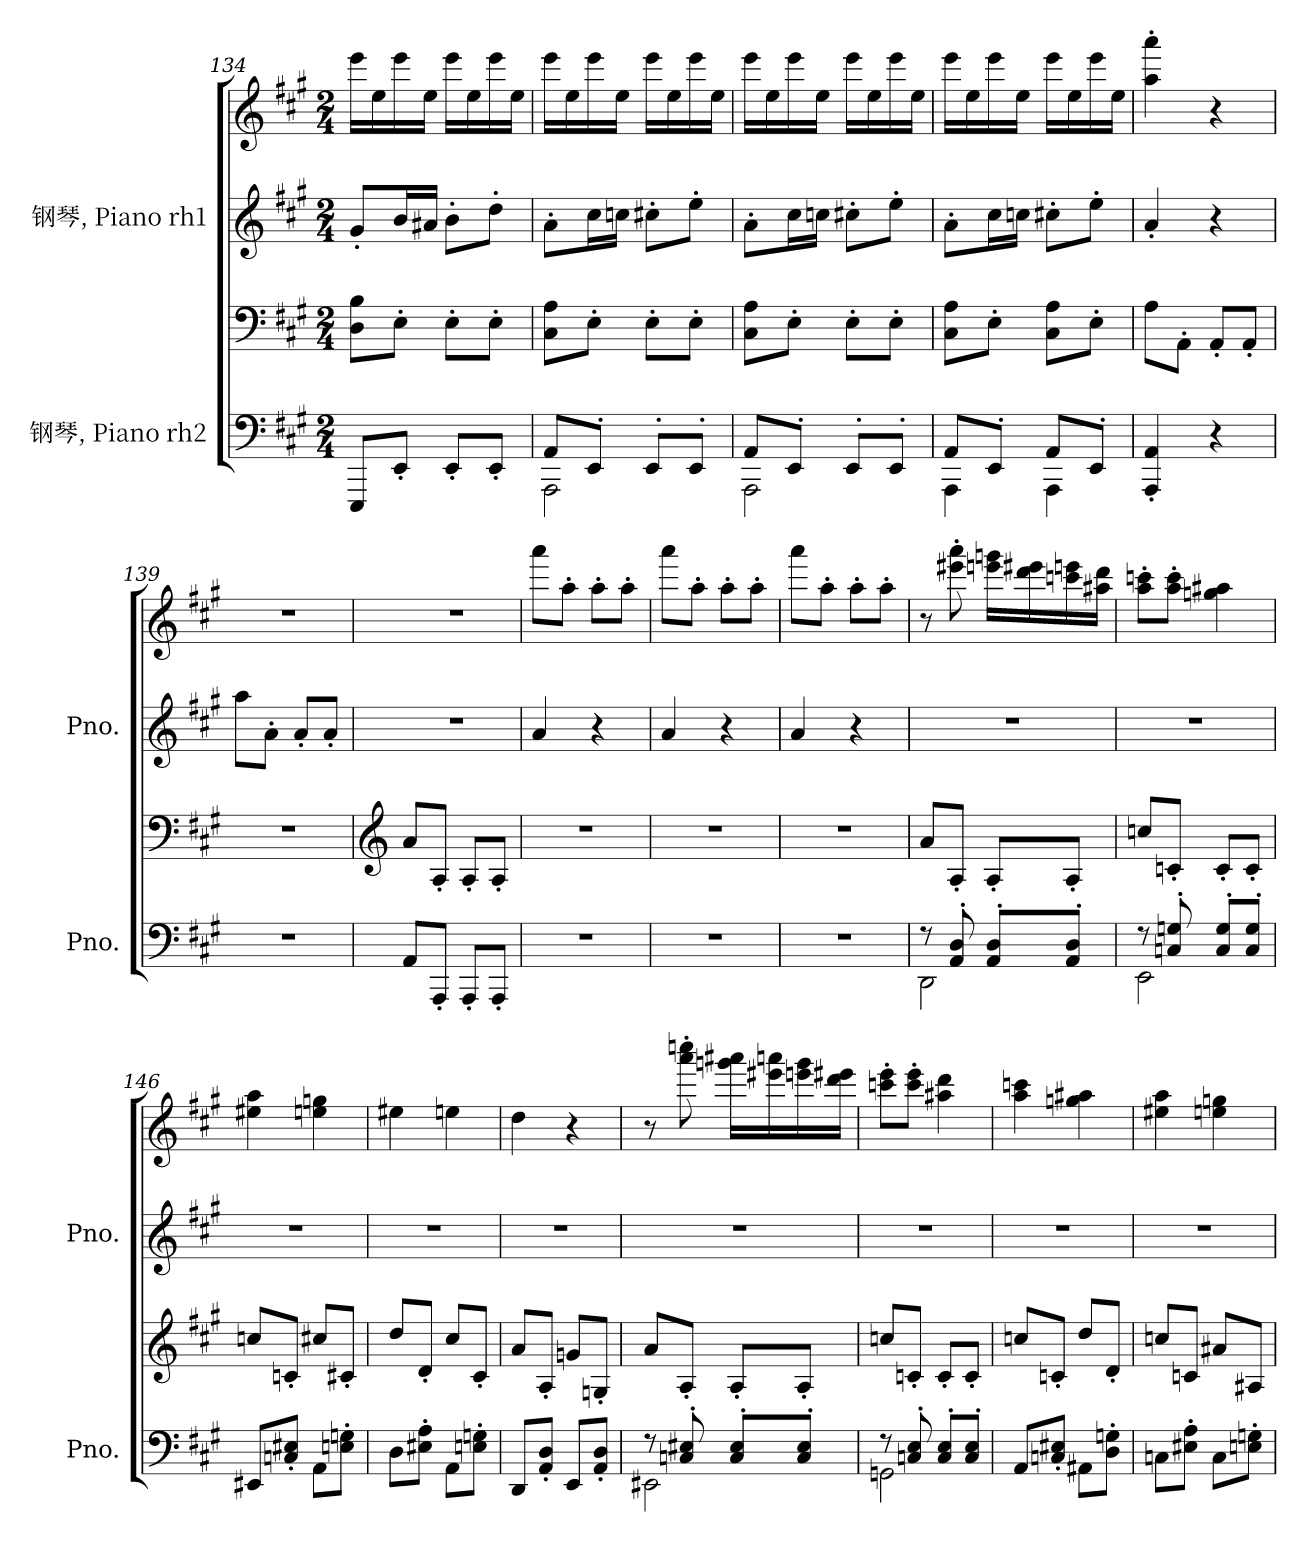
**kern	**kern	**kern	**kern
*part2	*part2	*part1	*part1
*staff4	*staff3	*staff2	*staff1
*I"钢琴, Piano rh2	*	*I"钢琴, Piano rh1	*
*I'Pno.	*	*I'Pno.	*
*clefF4	*clefF4	*clefG2	*clefG2
*k[f#c#g#]	*k[f#c#g#]	*k[f#c#g#]	*k[f#c#g#]
*M2/4	*M2/4	*M2/4	*M2/4
=134	=134	=134	=134
8EEE/L	8D\ 8B\L	8g#'/L	16eee\LL
.	.	.	16ee\
8EE'/J	8E'\J	16b/L	16eee\
.	.	16a#X/JJ	16ee\JJ
8EE'/L	8E'\L	8b'\L	16eee\LL
.	.	.	16ee\
8EE'/J	8E'\J	8dd'\J	16eee\
.	.	.	16ee\JJ
=135	=135	=135	=135
*^	*	*	*
8AA/L	2AAA\	8C#\ 8A\L	8a'\L	16eee\LL
.	.	.	.	16ee\
8EE'/J	.	8E'\J	16cc#\L	16eee\
.	.	.	16ccn\JJ	16ee\JJ
8EE'/L	.	8E'\L	8cc#X'\L	16eee\LL
.	.	.	.	16ee\
8EE'/J	.	8E'\J	8ee'\J	16eee\
.	.	.	.	16ee\JJ
=136	=136	=136	=136	=136
8AA/L	2AAA\	8C#\ 8A\L	8a'\L	16eee\LL
.	.	.	.	16ee\
8EE'/J	.	8E'\J	16cc#\L	16eee\
.	.	.	16ccn\JJ	16ee\JJ
8EE'/L	.	8E'\L	8cc#X'\L	16eee\LL
.	.	.	.	16ee\
8EE'/J	.	8E'\J	8ee'\J	16eee\
.	.	.	.	16ee\JJ
!!LO:PB:g=z
=137	=137	=137	=137	=137
8AA/L	4AAA\	8C#\ 8A\L	8a'\L	16eee\LL
.	.	.	.	16ee\
8EE'/J	.	8E'\J	16cc#\L	16eee\
.	.	.	16ccn\JJ	16ee\JJ
8AA/L	4AAA\	8C#\ 8A\L	8cc#X'\L	16eee\LL
.	.	.	.	16ee\
8EE'/J	.	8E'\J	8ee'\J	16eee\
.	.	.	.	16ee\JJ
*v	*v	*	*	*
=138	=138	=138	=138
4AAA/' 4AA/'	8A\L	4a'/	4aa\' 4aaa\'
.	8AA'\J	.	.
4r	8AA'/L	4r	4r
.	8AA'/J	.	.
=139	=139	=139	=139
2r	2r	8aa\L	2r
.	.	8a'\J	.
.	.	8a'/L	.
.	.	8a'/J	.
=140	=140	=140	=140
*	*clefG2	*	*
8AA/L	8a/L	2r	2r
8AAA'/J	8A'/J	.	.
8AAA'/L	8A'/L	.	.
8AAA'/J	8A'/J	.	.
=141	=141	=141	=141
2r	2r	4a/	8aaa\L
.	.	.	8aa'\J
.	.	4r	8aa'\L
.	.	.	8aa'\J
=142	=142	=142	=142
2r	2r	4a/	8aaa\L
.	.	.	8aa'\J
.	.	4r	8aa'\L
.	.	.	8aa'\J
!!LO:LB:g=z
=143	=143	=143	=143
2r	2r	4a/	8aaa\L
.	.	.	8aa'\J
.	.	4r	8aa'\L
.	.	.	8aa'\J
=144	=144	=144	=144
*^	*	*	*
8r	2DD\	8a/L	2r	8r
8AA/' 8D/'	.	8A'/J	.	8eee#X\' 8aaa\'
8AA/' 8D/'L	.	8A'/L	.	16eeen\ 16gggn\LL
.	.	.	.	16ddd\ 16eee#X\
8AA/' 8D/'J	.	8A'/J	.	16cccn\ 16eeen\
.	.	.	.	16aa#X\ 16ddd\JJ
=145	=145	=145	=145	=145
8r	2EE\	8ccn/L	2r	8aa\' 8cccn\'L
8Cn/' 8Gn/'	.	8cn'/J	.	8aa\' 8ccc\'J
8C/' 8G/'L	.	8c'/L	.	4ggn\ 4aa#X\
8C/' 8G/'J	.	8c'/J	.	.
*v	*v	*	*	*
=146	=146	=146	=146
8EE#X/L	8ccn/L	2r	4ee#X\ 4aa\
8Cn/' 8E#X/'J	8cn'/J	.	.
8AA\L	8cc#X/L	.	4een\ 4ggn\
8En\' 8Gn\'J	8c#X'/J	.	.
!!LO:LB:g=z
=147	=147	=147	=147
8D\L	8dd/L	2r	4ee#X\
8E#X\' 8A\'J	8d'/J	.	.
8AA\L	8cc#/L	.	4een\
8En\' 8Gn\'J	8c#'/J	.	.
=148	=148	=148	=148
8DD/L	8a/L	2r	4dd\
8AA/' 8D/'J	8A'/J	.	.
8EE/L	8gn/L	.	4r
8AA/' 8D/'J	8Gn'/J	.	.
=149	=149	=149	=149
*^	*	*	*
8r	2EE#X\	8a/L	2r	8r
8Cn/' 8E#X/'	.	8A'/J	.	8aaa\' 8ccccn\'
8C/' 8E#/'L	.	8A'/L	.	16gggn\ 16aaa#X\LL
.	.	.	.	16eee#X\ 16aaan\
8C/' 8E#/'J	.	8A'/J	.	16eeen\ 16ggg\
.	.	.	.	16ddd\ 16eee#X\JJ
=150	=150	=150	=150	=150
8r	2GGn\	8ccn/L	2r	8cccn\' 8eee\'L
8Cn/' 8E/'	.	8cn'/J	.	8ccc\' 8eee\'J
8C/' 8E/'L	.	8c'/L	.	4aa#X\ 4ddd\
8C/' 8E/'J	.	8c'/J	.	.
*v	*v	*	*	*
!!LO:PB:g=z
=151	=151	=151	=151
8AA/L	8ccn/L	2r	4aa\ 4cccn\
8Cn/' 8E#X/'J	8cn'/J	.	.
8AA#X\L	8dd/L	.	4ggn\ 4aa#X\
8D\' 8Gn\'J	8d'/J	.	.
=152	=152	=152	=152
8Cn\L	8ccn/L	2r	4ee#X\ 4aa\
8E#X\' 8A\'J	8cn/J	.	.
8C\L	8a#X/L	.	4een\ 4ggn\
8En\' 8Gn\'J	8A#X/J	.	.
=	=	=	=
*-	*-	*-	*-
